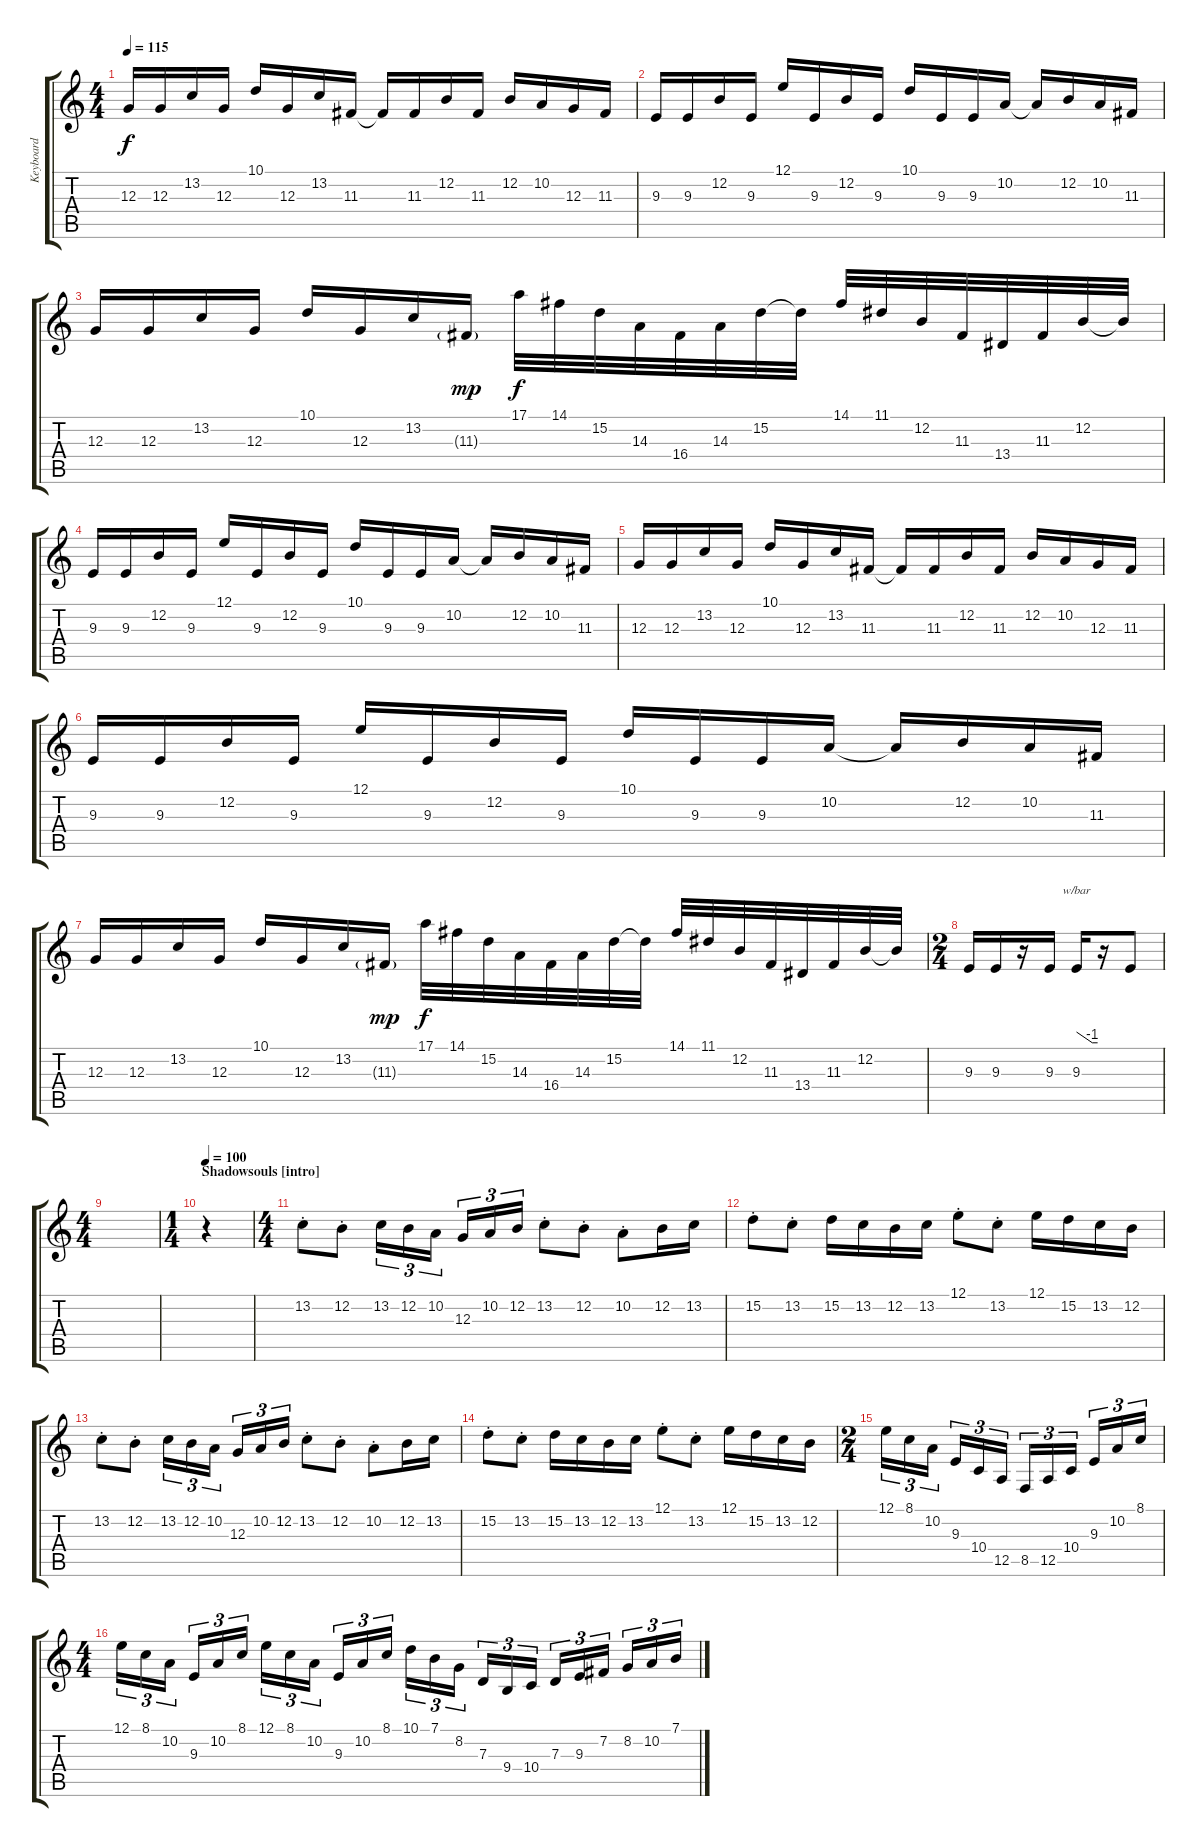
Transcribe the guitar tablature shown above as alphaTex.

\track ("Keyboard" "Keyboard") {instrument choiraahs}
\staff {score tabs}
\tuning (E4 B3 G3 D3 A2 E2) {hide}
\ts (4 4)
\tempo 115
\clef g2
\ks c
12.3.16{dy f} 12.3.16 13.2.16 12.3.16 10.1.16 12.3.16 13.2.16 11.3.16 11.3{t}.16 11.3.16 12.2.16 11.3.16 12.2.16 10.2.16 12.3.16 11.3.16 |
9.3.16 9.3.16 12.2.16 9.3.16 12.1.16 9.3.16 12.2.16 9.3.16 10.1.16 9.3.16 9.3.16 10.2.16 10.2{t}.16 12.2.16 10.2.16 11.3.16 |
12.3.16 12.3.16 13.2.16 12.3.16 10.1.16 12.3.16 13.2.16 11.3{g}.16{dy mp} 17.1.32{dy f} 14.1.32 15.2.32 14.3.32 16.4.32 14.3.32 15.2.32 15.2{t}.32 14.1.32 11.1.32 12.2.32 11.3.32 13.4.32 11.3.32 12.2.32 12.2{t}.32 |
9.3.16 9.3.16 12.2.16 9.3.16 12.1.16 9.3.16 12.2.16 9.3.16 10.1.16 9.3.16 9.3.16 10.2.16 10.2{t}.16 12.2.16 10.2.16 11.3.16 |
12.3.16 12.3.16 13.2.16 12.3.16 10.1.16 12.3.16 13.2.16 11.3.16 11.3{t}.16 11.3.16 12.2.16 11.3.16 12.2.16 10.2.16 12.3.16 11.3.16 |
9.3.16 9.3.16 12.2.16 9.3.16 12.1.16 9.3.16 12.2.16 9.3.16 10.1.16 9.3.16 9.3.16 10.2.16 10.2{t}.16 12.2.16 10.2.16 11.3.16 |
12.3.16 12.3.16 13.2.16 12.3.16 10.1.16 12.3.16 13.2.16 11.3{g}.16{dy mp} 17.1.32{dy f} 14.1.32 15.2.32 14.3.32 16.4.32 14.3.32 15.2.32 15.2{t}.32 14.1.32 11.1.32 12.2.32 11.3.32 13.4.32 11.3.32 12.2.32 12.2{t}.32 |
\ts (2 4)
9.3.16 9.3.16 r.16 9.3.16 9.3.16{tbe (custom default 0 0 45 -4 60 -4)} r.16 9.3{t}.8 |
\ts (4 4)
|
\ts (1 4)
\section ("" "Shadowsouls [intro]")
\tempo 115
\tempo 100
r.4 |
\ts (4 4)
13.2{st}.8{instrument harpsichord} 12.2{st}.8 13.2.16{tu (3 2)} 12.2.16{tu (3 2)} 10.2.16{tu (3 2)} 12.3.16{tu (3 2)} 10.2.16{tu (3 2)} 12.2.16{tu (3 2)} 13.2{st}.8 12.2{st}.8 10.2{st}.8 12.2.16 13.2.16 |
15.2{st}.8 13.2{st}.8 15.2.16 13.2.16 12.2.16 13.2.16 12.1{st}.8 13.2{st}.8 12.1.16 15.2.16 13.2.16 12.2.16 |
13.2{st}.8 12.2{st}.8 13.2.16{tu (3 2)} 12.2.16{tu (3 2)} 10.2.16{tu (3 2)} 12.3.16{tu (3 2)} 10.2.16{tu (3 2)} 12.2.16{tu (3 2)} 13.2{st}.8 12.2{st}.8 10.2{st}.8 12.2.16 13.2.16 |
15.2{st}.8 13.2{st}.8 15.2.16 13.2.16 12.2.16 13.2.16 12.1{st}.8 13.2{st}.8 12.1.16 15.2.16 13.2.16 12.2.16 |
\ts (2 4)
12.1.16{tu (3 2)} 8.1.16{tu (3 2)} 10.2.16{tu (3 2)} 9.3.16{tu (3 2)} 10.4.16{tu (3 2)} 12.5.16{tu (3 2)} 8.5.16{tu (3 2)} 12.5.16{tu (3 2)} 10.4.16{tu (3 2)} 9.3.16{tu (3 2)} 10.2.16{tu (3 2)} 8.1.16{tu (3 2)} |
\ts (4 4)
12.1.16{tu (3 2)} 8.1.16{tu (3 2)} 10.2.16{tu (3 2)} 9.3.16{tu (3 2)} 10.2.16{tu (3 2)} 8.1.16{tu (3 2)} 12.1.16{tu (3 2)} 8.1.16{tu (3 2)} 10.2.16{tu (3 2)} 9.3.16{tu (3 2)} 10.2.16{tu (3 2)} 8.1.16{tu (3 2)} 10.1.16{tu (3 2)} 7.1.16{tu (3 2)} 8.2.16{tu (3 2)} 7.3.16{tu (3 2)} 9.4.16{tu (3 2)} 10.4.16{tu (3 2)} 7.3.16{tu (3 2)} 9.3.16{tu (3 2)} 7.2.16{tu (3 2)} 8.2.16{tu (3 2)} 10.2.16{tu (3 2)} 7.1.16{tu (3 2)}
